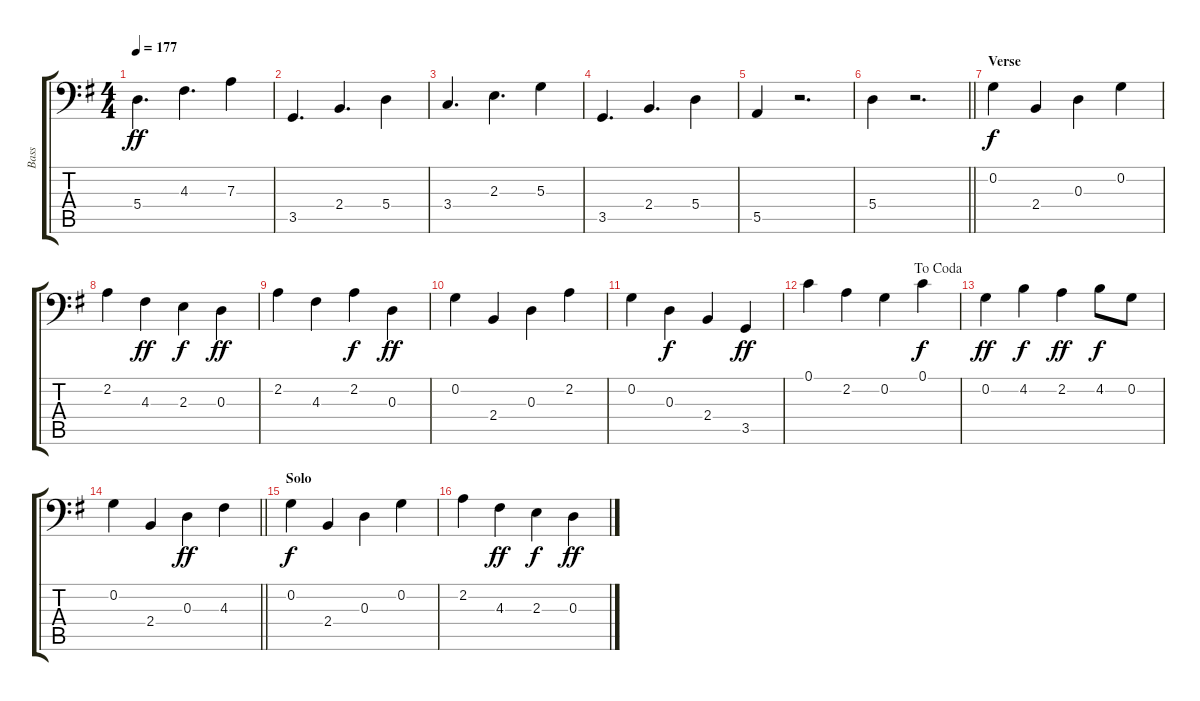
\track ("Bass" "Bass") {instrument electricbassfinger}
\staff {score tabs}
\tuning (C3 G2 D2 A1 E1 B0) {hide}
\ts (4 4)
\tempo 177
\clef f4
\ks g
5.4.4{d dy ff} 4.3.4{d} 7.3.4 |
3.5.4{d} 2.4.4{d} 5.4.4 |
3.4.4{d} 2.3.4{d} 5.3.4 |
3.5.4{d} 2.4.4{d} 5.4.4 |
5.5.4 r.2{d} |
\barLineRight lightlight
5.4.4 r.2{d} |
\section ("" "Verse")
0.2.4{dy f} 2.4.4 0.3.4 0.2.4 |
2.2.4 4.3.4{dy ff} 2.3.4{dy f} 0.3.4{dy ff} |
2.2.4 4.3.4 2.2.4{dy f} 0.3.4{dy ff} |
0.2.4 2.4.4 0.3.4 2.2.4 |
0.2.4 0.3.4{dy f} 2.4.4 3.5.4{dy ff} |
\jump dacoda
0.1.4 2.2.4 0.2.4 0.1.4{dy f} |
0.2.4{dy ff} 4.2.4{dy f} 2.2.4{dy ff} 4.2.8{dy f} 0.2.8 |
\barLineRight lightlight
0.2.4 2.4.4 0.3.4{dy ff} 4.3.4 |
\section ("" "Solo")
0.2.4{dy f} 2.4.4 0.3.4 0.2.4 |
2.2.4 4.3.4{dy ff} 2.3.4{dy f} 0.3.4{dy ff}
